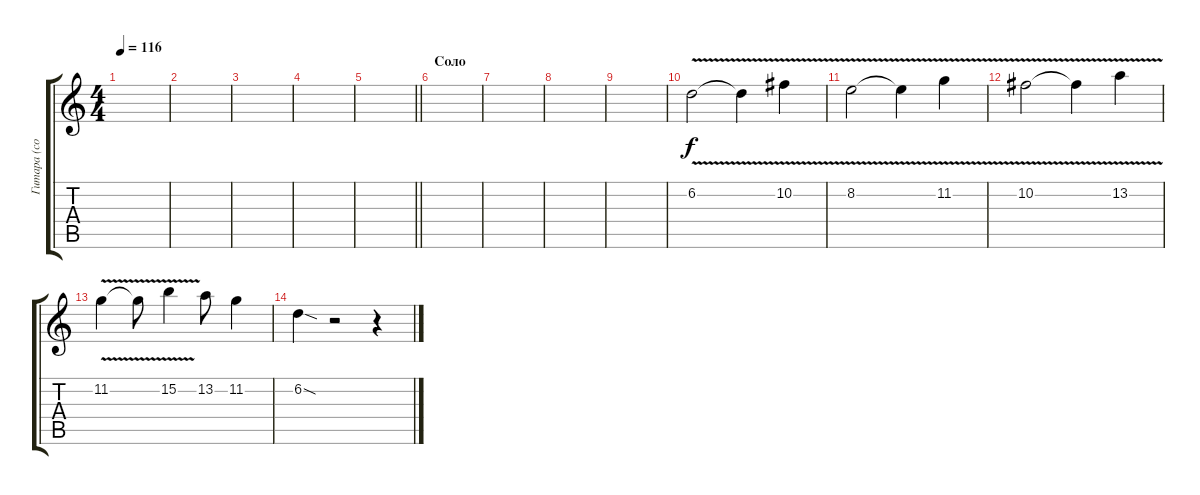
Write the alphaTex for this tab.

\track ("Гитара (соло)" "Гитара (со") {instrument distortionguitar}
\staff {score tabs}
\tuning (Db4 Ab3 E3 B2 Gb2 B1) {hide}
\ts (4 4)
\tempo 116
\clef g2
\ks c
|
|
|
|
\barLineRight lightlight
|
\section ("" "Соло")
|
|
|
|
6.2{v}.2 6.2{t}.4 10.2{v}.4 |
8.2{v}.2 8.2{t}.4 11.2{v}.4 |
10.2{v}.2 10.2{t}.4 13.2{v}.4 |
11.2{v}.4 11.2{t}.8 15.2{v}.4 13.2.8 11.2.4 |
6.2{sod}.4 r.2 r.4
